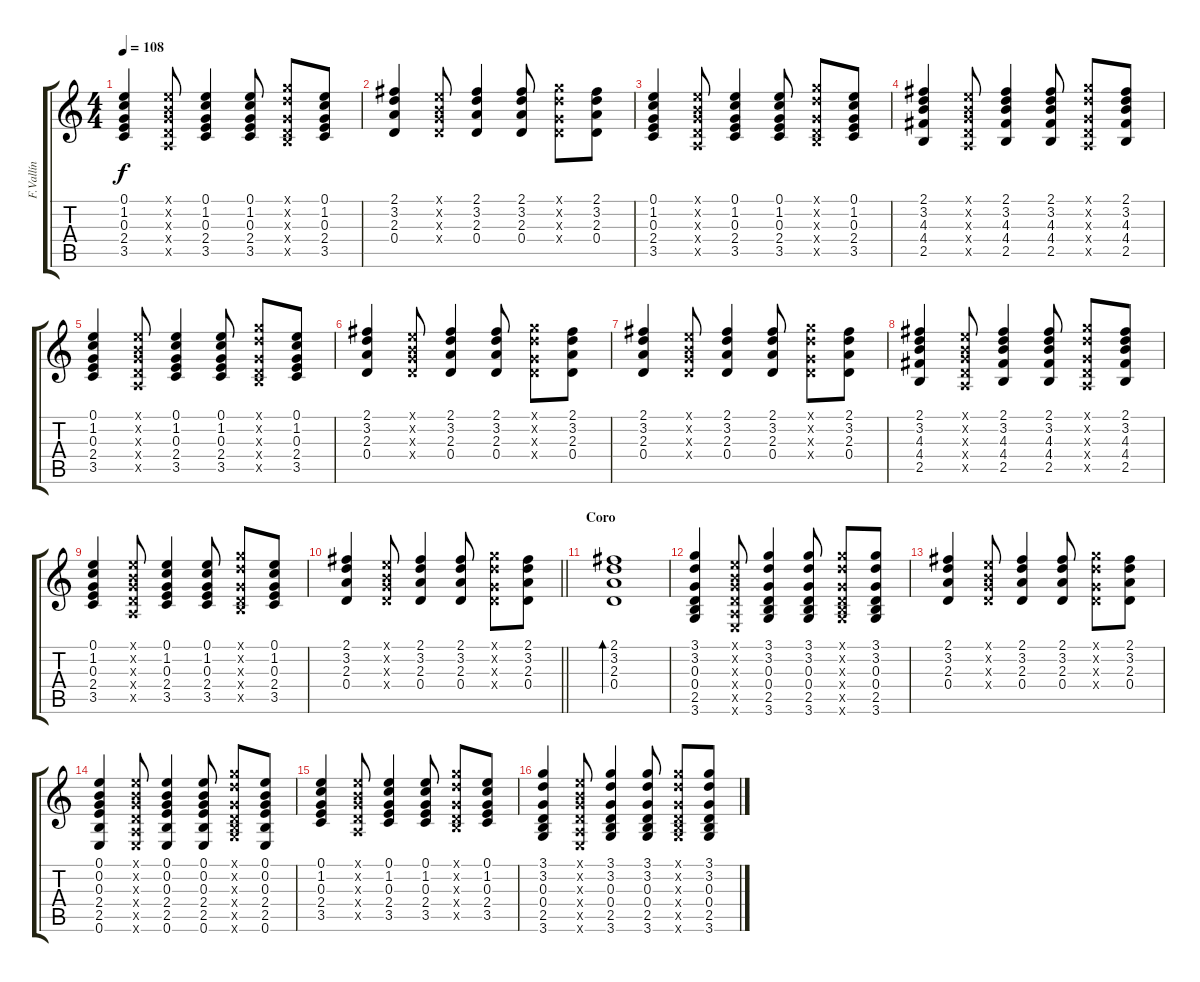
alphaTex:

\track ("F.Vallín" "F.Vallín") {instrument acousticguitarsteel}
\staff {score tabs}
\tuning (E4 B3 G3 D3 A2 E2) {hide}
\ts (4 4)
\tempo 108
\clef g2
\ks c
(0.1 1.2 0.3 2.4 3.5).4{dy f} (0.1{x} 0.2{x} 0.3{x} 0.4{x} 0.5{x}).8 (0.1 1.2 0.3 2.4 3.5).4 (0.1 1.2 0.3 2.4 3.5).8 (3.1{x} 3.2{x} 0.3{x} 0.4{x} 2.5{x}).8 (0.1 1.2 0.3 2.4 3.5).8 |
(2.1 3.2 2.3 0.4).4 (0.1{x} 0.2{x} 0.3{x} 0.4{x}).8 (2.1 3.2 2.3 0.4).4 (2.1 3.2 2.3 0.4).8 (3.1{x} 3.2{x} 0.3{x} 0.4{x}).8 (2.1 3.2 2.3 0.4).8 |
(0.1 1.2 0.3 2.4 3.5).4 (0.1{x} 0.2{x} 0.3{x} 0.4{x} 0.5{x}).8 (0.1 1.2 0.3 2.4 3.5).4 (0.1 1.2 0.3 2.4 3.5).8 (3.1{x} 3.2{x} 0.3{x} 0.4{x} 2.5{x}).8 (0.1 1.2 0.3 2.4 3.5).8 |
(2.1 3.2 4.3 4.4 2.5).4 (0.1{x} 0.2{x} 0.3{x} 0.4{x} 0.5{x}).8 (2.1 3.2 4.3 4.4 2.5).4 (2.1 3.2 4.3 4.4 2.5).8 (3.1{x} 3.2{x} 0.3{x} 0.4{x} 0.5{x}).8 (2.1 3.2 4.3 4.4 2.5).8 |
(0.1 1.2 0.3 2.4 3.5).4 (0.1{x} 0.2{x} 0.3{x} 0.4{x} 0.5{x}).8 (0.1 1.2 0.3 2.4 3.5).4 (0.1 1.2 0.3 2.4 3.5).8 (3.1{x} 3.2{x} 0.3{x} 0.4{x} 2.5{x}).8 (0.1 1.2 0.3 2.4 3.5).8 |
(2.1 3.2 2.3 0.4).4 (0.1{x} 0.2{x} 0.3{x} 0.4{x}).8 (2.1 3.2 2.3 0.4).4 (2.1 3.2 2.3 0.4).8 (3.1{x} 3.2{x} 0.3{x} 0.4{x}).8 (2.1 3.2 2.3 0.4).8 |
(2.1 3.2 2.3 0.4).4 (0.1{x} 0.2{x} 0.3{x} 0.4{x}).8 (2.1 3.2 2.3 0.4).4 (2.1 3.2 2.3 0.4).8 (3.1{x} 3.2{x} 0.3{x} 0.4{x}).8 (2.1 3.2 2.3 0.4).8 |
(2.1 3.2 4.3 4.4 2.5).4 (0.1{x} 0.2{x} 0.3{x} 0.4{x} 0.5{x}).8 (2.1 3.2 4.3 4.4 2.5).4 (2.1 3.2 4.3 4.4 2.5).8 (3.1{x} 3.2{x} 0.3{x} 0.4{x} 0.5{x}).8 (2.1 3.2 4.3 4.4 2.5).8 |
(0.1 1.2 0.3 2.4 3.5).4 (0.1{x} 0.2{x} 0.3{x} 0.4{x} 0.5{x}).8 (0.1 1.2 0.3 2.4 3.5).4 (0.1 1.2 0.3 2.4 3.5).8 (3.1{x} 3.2{x} 0.3{x} 0.4{x} 2.5{x}).8 (0.1 1.2 0.3 2.4 3.5).8 |
\barLineRight lightlight
(2.1 3.2 2.3 0.4).4 (0.1{x} 0.2{x} 0.3{x} 0.4{x}).8 (2.1 3.2 2.3 0.4).4 (2.1 3.2 2.3 0.4).8 (3.1{x} 3.2{x} 0.3{x} 0.4{x}).8 (2.1 3.2 2.3 0.4).8 |
\section ("" "Coro")
(2.1 3.2 2.3 0.4).1{bd 120} |
(3.1 3.2 0.3 0.4 2.5 3.6).4 (0.1{x} 0.2{x} 0.3{x} 0.4{x} 0.5{x} 0.6{x}).8 (3.1 3.2 0.3 0.4 2.5 3.6).4 (3.1 3.2 0.3 0.4 2.5 3.6).8 (3.1{x} 3.2{x} 0.3{x} 0.4{x} 2.5{x} 3.6{x}).8 (3.1 3.2 0.3 0.4 2.5 3.6).8 |
(2.1 3.2 2.3 0.4).4 (0.1{x} 0.2{x} 0.3{x} 0.4{x}).8 (2.1 3.2 2.3 0.4).4 (2.1 3.2 2.3 0.4).8 (3.1{x} 3.2{x} 0.3{x} 0.4{x}).8 (2.1 3.2 2.3 0.4).8 |
(0.1 0.2 0.3 2.4 2.5 0.6).4 (0.1{x} 0.2{x} 0.3{x} 0.4{x} 0.5{x} 0.6{x}).8 (0.1 0.2 0.3 2.4 2.5 0.6).4 (0.1 0.2 0.3 2.4 2.5 0.6).8 (3.1{x} 3.2{x} 0.3{x} 0.4{x} 2.5{x} 3.6{x}).8 (0.1 0.2 0.3 2.4 2.5 0.6).8 |
(0.1 1.2 0.3 2.4 3.5).4 (0.1{x} 0.2{x} 0.3{x} 0.4{x} 0.5{x}).8 (0.1 1.2 0.3 2.4 3.5).4 (0.1 1.2 0.3 2.4 3.5).8 (3.1{x} 3.2{x} 0.3{x} 0.4{x} 2.5{x}).8 (0.1 1.2 0.3 2.4 3.5).8 |
(3.1 3.2 0.3 0.4 2.5 3.6).4 (0.1{x} 0.2{x} 0.3{x} 0.4{x} 0.5{x} 0.6{x}).8 (3.1 3.2 0.3 0.4 2.5 3.6).4 (3.1 3.2 0.3 0.4 2.5 3.6).8 (3.1{x} 3.2{x} 0.3{x} 0.4{x} 2.5{x} 3.6{x}).8 (3.1 3.2 0.3 0.4 2.5 3.6).8
